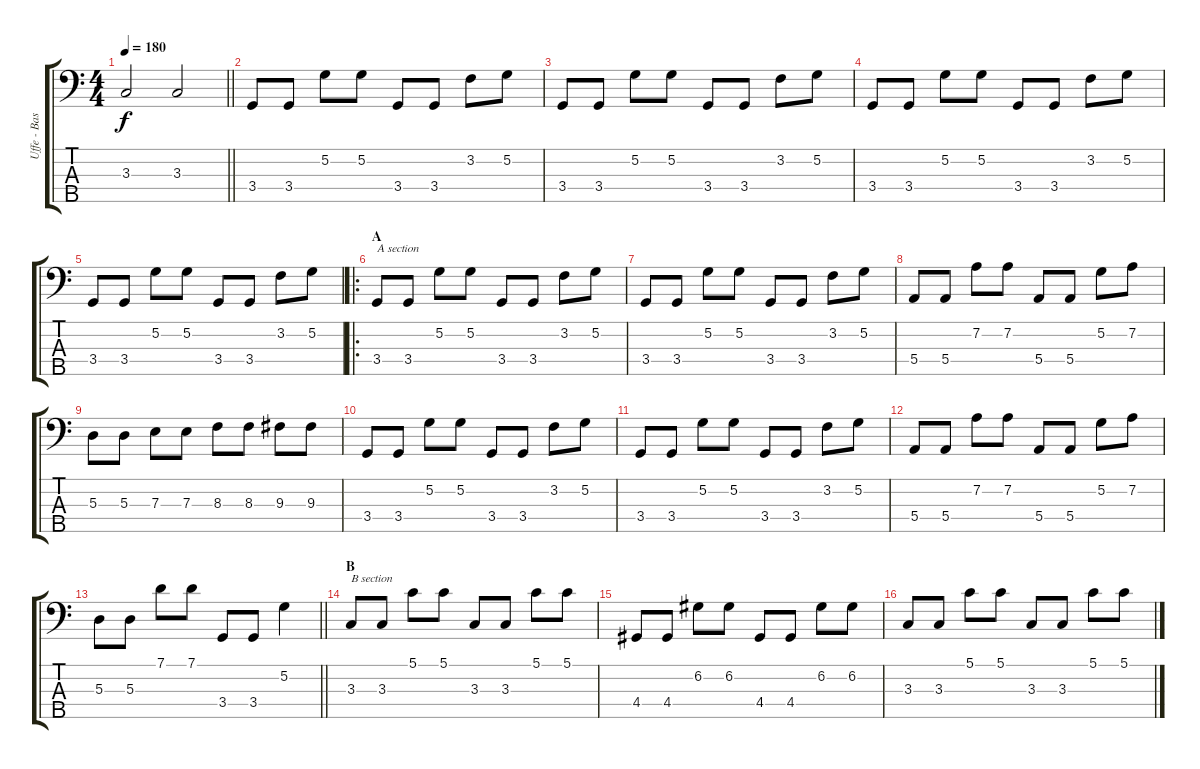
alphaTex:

\track ("Uffe - Bass" "Uffe - Bas") {instrument electricbasspick}
\staff {score tabs}
\tuning (G2 D2 A1 E1 B0) {hide}
\ts (4 4)
\tempo 180
\clef f4
\barLineRight lightlight
\ks c
3.3.2{dy f} 3.3.2 |
3.4.8 3.4.8 5.2.8 5.2.8 3.4.8 3.4.8 3.2.8 5.2.8 |
3.4.8 3.4.8 5.2.8 5.2.8 3.4.8 3.4.8 3.2.8 5.2.8 |
3.4.8 3.4.8 5.2.8 5.2.8 3.4.8 3.4.8 3.2.8 5.2.8 |
3.4.8 3.4.8 5.2.8 5.2.8 3.4.8 3.4.8 3.2.8 5.2.8 |
\ro
\section ("" "A")
3.4.8{txt "A section"} 3.4.8 5.2.8 5.2.8 3.4.8 3.4.8 3.2.8 5.2.8 |
3.4.8 3.4.8 5.2.8 5.2.8 3.4.8 3.4.8 3.2.8 5.2.8 |
5.4.8 5.4.8 7.2.8 7.2.8 5.4.8 5.4.8 5.2.8 7.2.8 |
5.3.8 5.3.8 7.3.8 7.3.8 8.3.8 8.3.8 9.3.8 9.3.8 |
3.4.8 3.4.8 5.2.8 5.2.8 3.4.8 3.4.8 3.2.8 5.2.8 |
3.4.8 3.4.8 5.2.8 5.2.8 3.4.8 3.4.8 3.2.8 5.2.8 |
5.4.8 5.4.8 7.2.8 7.2.8 5.4.8 5.4.8 5.2.8 7.2.8 |
\barLineRight lightlight
5.3.8 5.3.8 7.1.8 7.1.8 3.4.8 3.4.8 5.2.4 |
\section ("" "B")
3.3.8{txt "B section"} 3.3.8 5.1.8 5.1.8 3.3.8 3.3.8 5.1.8 5.1.8 |
4.4.8 4.4.8 6.2.8 6.2.8 4.4.8 4.4.8 6.2.8 6.2.8 |
3.3.8 3.3.8 5.1.8 5.1.8 3.3.8 3.3.8 5.1.8 5.1.8
